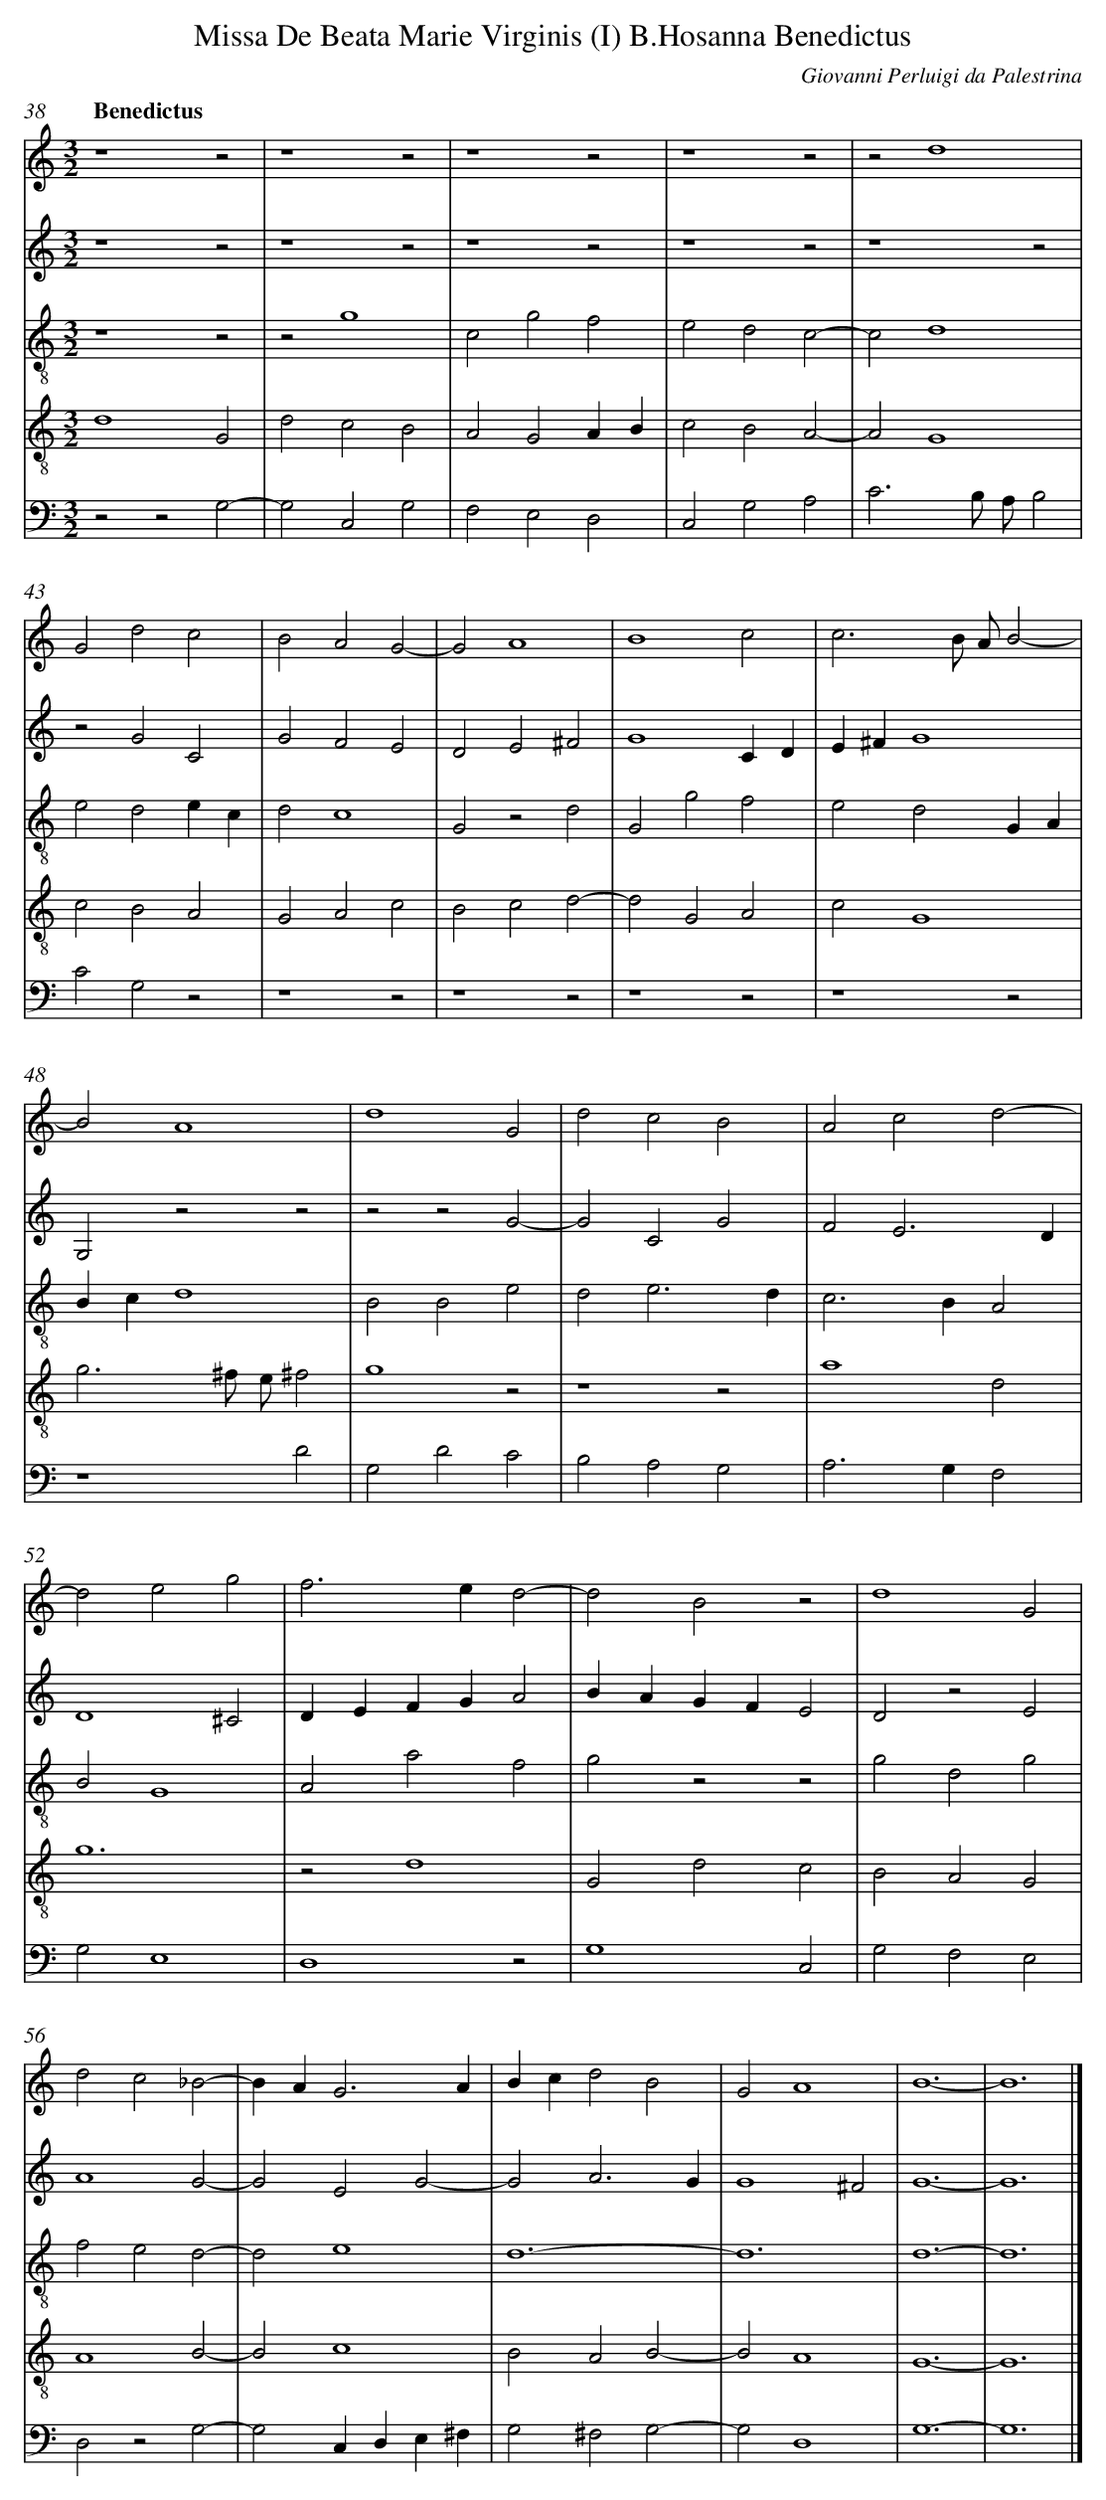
X:1
T: Missa De Beata Marie Virginis (I) B.Hosanna Benedictus
C: Giovanni Perluigi da Palestrina
L: 1/4
M: 3/2
Q: "Benedictus"
V: 1 clef=treble
V: 2 clef=treble
V: 3 clef=treble-8
V: 4 clef=treble-8
V: 5 clef=bass
K: C
[V:1] z4z2 |
[V:2] z4z2 |
[V:3] z4z2 |
[V:4] d4G2 |
[V:5] z2z2G,2- |
[V:1] z4z2 |
[V:2] z4z2 |
[V:3] z2g4 |
[V:4] d2c2B2 |
[V:5] G,2C,2G,2 |
[V:1] z4z2 |
[V:2] z4z2 |
[V:3] c2g2f2 |
[V:4] A2G2AB |
[V:5] F,2E,2D,2 |
[V:1] z4z2 |
[V:2] z4z2 |
[V:3] e2d2c2- |
[V:4] c2B2A2- |
[V:5] C,2G,2A,2 |
[V:1] z2d4 |
[V:2] z4z2 |
[V:3] c2d4 |
[V:4] A2G4 |
[V:5] C3B,/ A,/B,2 |
[V:1] G2d2c2 |
[V:2] z2G2C2 |
[V:3] e2d2ec |
[V:4] c2B2A2 |
[V:5] C2G,2z2 |
[V:1] B2A2G2- |
[V:2] G2F2E2 |
[V:3] d2c4 |
[V:4] G2A2c2 |
[V:5] z4z2 |
[V:1] G2A4 |
[V:2] D2E2^F2 |
[V:3] G2z2d2 |
[V:4] B2c2d2- |
[V:5] z4z2 |
[V:1] B4c2 |
[V:2] G4CD |
[V:3] G2g2f2 |
[V:4] d2G2A2 |
[V:5] z4z2 |
[V:1] c3B/ A/B2- |
[V:2] E^FG4 |
[V:3] e2d2GA |
[V:4] c2G4 |
[V:5] z4z2 |
[V:1] B2A4 |
[V:2] G,2z2z2 |
[V:3] Bcd4 |
[V:4] g3^f/ e/^f2 |
[V:5] z4D2 |
[V:1] d4G2 |
[V:2] z2z2G2- |
[V:3] B2B2e2 |
[V:4] g4z2 |
[V:5] G,2D2C2 |
[V:1] d2c2B2 |
[V:2] G2C2G2 |
[V:3] d2e3d |
[V:4] z4z2 |
[V:5] B,2A,2G,2 |
[V:1] A2c2d2- |
[V:2] F2E3D |
[V:3] c2>B2A2 |
[V:4] a4d2 |
[V:5] A,2>G,2F,2 |
[V:1] d2e2g2 |
[V:2] D4^C2 |
[V:3] B2G4 |
[V:4] g6 |
[V:5] G,2E,4 |
[V:1] f2>e2d2- |
[V:2] DEFGA2 |
[V:3] A2a2f2 |
[V:4] z2d4 |
[V:5] D,4z2 |
[V:1] d2B2z2 |
[V:2] BAGFE2 |
[V:3] g2z2z2 |
[V:4] G2d2c2 |
[V:5] G,4C,2 |
[V:1] d4G2 |
[V:2] D2z2E2 |
[V:3] g2d2g2 |
[V:4] B2A2G2 |
[V:5] G,2F,2E,2 |
[V:1] d2c2_B2- |
[V:2] A4G2- |
[V:3] f2e2d2- |
[V:4] A4B2- |
[V:5] D,2z2G,2- |
[V:1] BA2<G2A |
[V:2] G2E2G2- |
[V:3] d2e4 |
[V:4] B2c4 |
[V:5] G,2C,D,E,^F, |
[V:1] Bcd2B2 |
[V:2] G2A3G |
[V:3] d6- |
[V:4] B2A2B2- |
[V:5] G,2^F,2G,2- |
[V:1] G2A4 |
[V:2] G4^F2 |
[V:3] d6 |
[V:4] B2A4 |
[V:5] G,2D,4 |
[V:1] B6- |
[V:2] G6- |
[V:3] d6- |
[V:4] G6- |
[V:5] G,6- |
[V:1] B6 |]
[V:2] G6 |]
[V:3] d6 |]
[V:4] G6 |]
[V:5] G,6 |]
